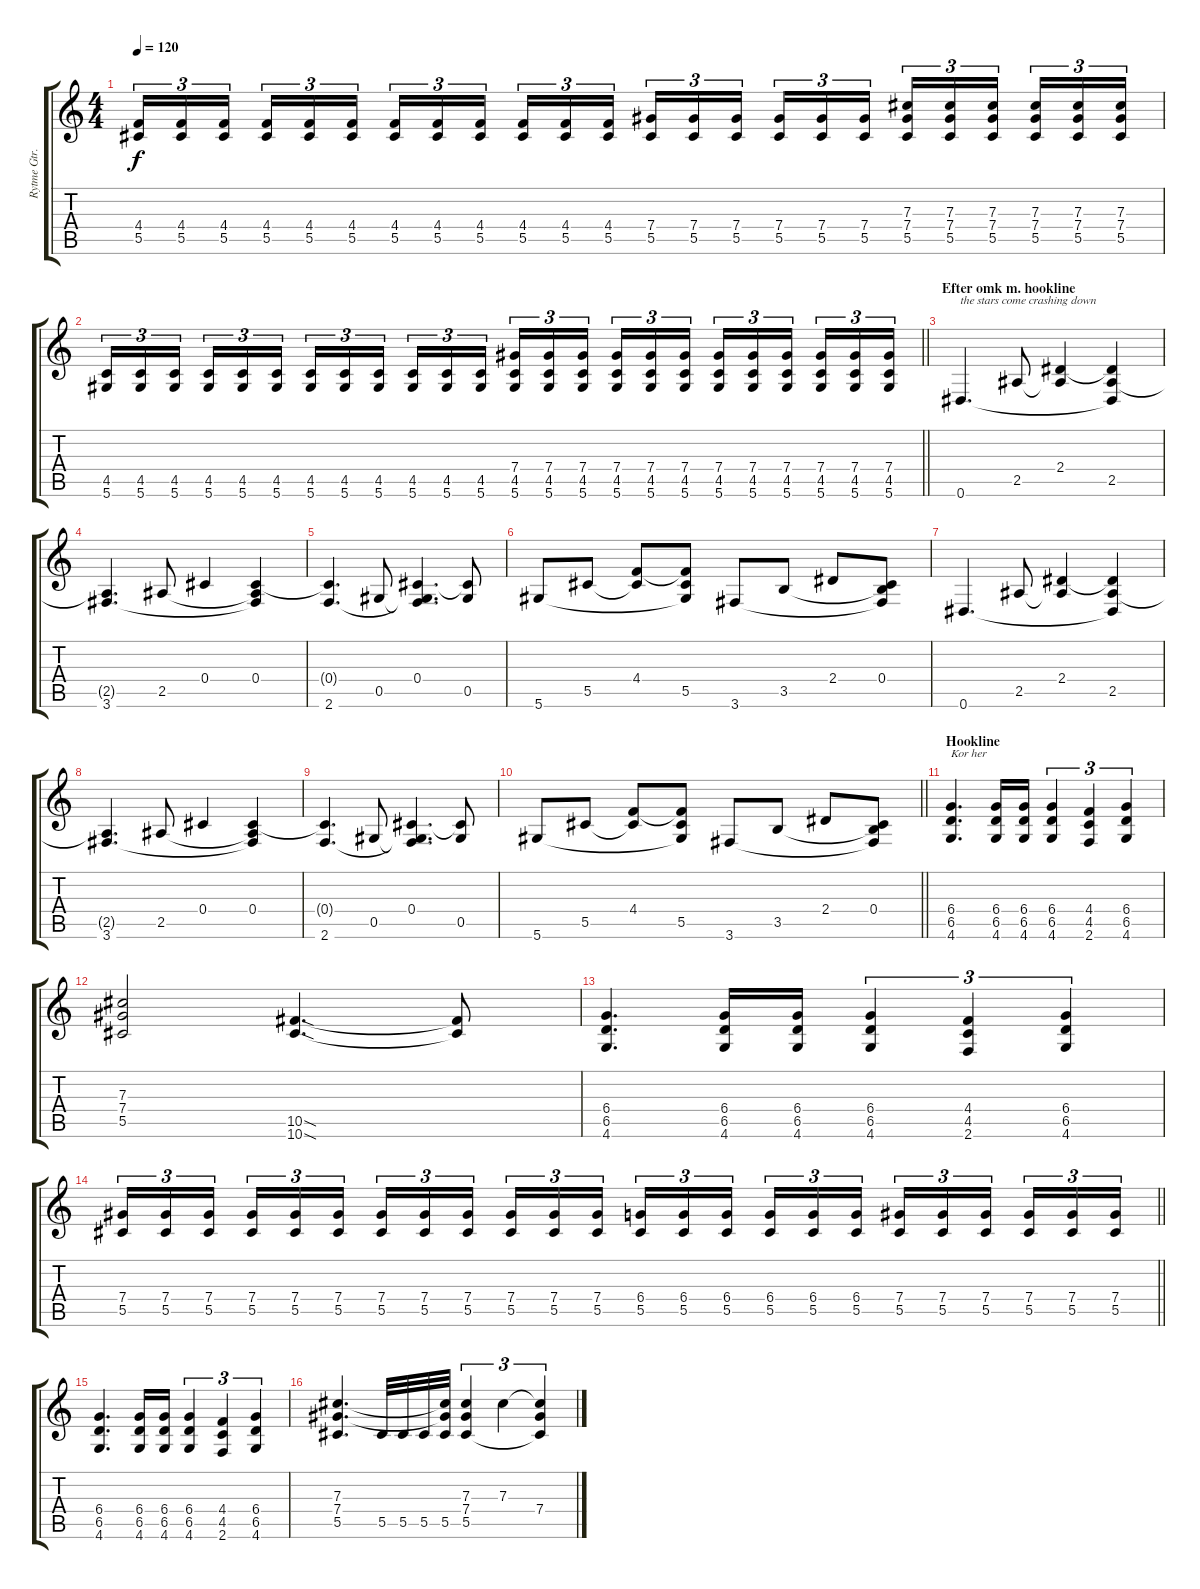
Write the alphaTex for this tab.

\track ("Rytme Gtr. 1" "Rytme Gtr.") {instrument distortionguitar}
\staff {score tabs}
\tuning (Eb4 Bb3 Gb3 Db3 Ab2 Eb2) {hide}
\ts (4 4)
\tempo 120
\clef g2
\ks c
(4.4 5.5).16{tu (3 2) dy f} (4.4 5.5).16{tu (3 2)} (4.4 5.5).16{tu (3 2) beam splitsecondary} (4.4 5.5).16{tu (3 2)} (4.4 5.5).16{tu (3 2)} (4.4 5.5).16{tu (3 2)} (4.4 5.5).16{tu (3 2)} (4.4 5.5).16{tu (3 2)} (4.4 5.5).16{tu (3 2) beam splitsecondary} (4.4 5.5).16{tu (3 2)} (4.4 5.5).16{tu (3 2)} (4.4 5.5).16{tu (3 2)} (7.4 5.5).16{tu (3 2)} (7.4 5.5).16{tu (3 2)} (7.4 5.5).16{tu (3 2) beam splitsecondary} (7.4 5.5).16{tu (3 2)} (7.4 5.5).16{tu (3 2)} (7.4 5.5).16{tu (3 2)} (7.3 7.4 5.5).16{tu (3 2)} (7.3 7.4 5.5).16{tu (3 2)} (7.3 7.4 5.5).16{tu (3 2) beam splitsecondary} (7.3 7.4 5.5).16{tu (3 2)} (7.3 7.4 5.5).16{tu (3 2)} (7.3 7.4 5.5).16{tu (3 2)} |
\barLineRight lightlight
(4.5 5.6).16{tu (3 2)} (4.5 5.6).16{tu (3 2)} (4.5 5.6).16{tu (3 2) beam splitsecondary} (4.5 5.6).16{tu (3 2)} (4.5 5.6).16{tu (3 2)} (4.5 5.6).16{tu (3 2)} (4.5 5.6).16{tu (3 2)} (4.5 5.6).16{tu (3 2)} (4.5 5.6).16{tu (3 2) beam splitsecondary} (4.5 5.6).16{tu (3 2)} (4.5 5.6).16{tu (3 2)} (4.5 5.6).16{tu (3 2)} (7.4 4.5 5.6).16{tu (3 2)} (7.4 4.5 5.6).16{tu (3 2)} (7.4 4.5 5.6).16{tu (3 2) beam splitsecondary} (7.4 4.5 5.6).16{tu (3 2)} (7.4 4.5 5.6).16{tu (3 2)} (7.4 4.5 5.6).16{tu (3 2)} (7.4 4.5 5.6).16{tu (3 2)} (7.4 4.5 5.6).16{tu (3 2)} (7.4 4.5 5.6).16{tu (3 2) beam splitsecondary} (7.4 4.5 5.6).16{tu (3 2)} (7.4 4.5 5.6).16{tu (3 2)} (7.4 4.5 5.6).16{tu (3 2)} |
\section ("" "Efter omk m. hookline")
0.6.4{d txt "the stars come crashing down"} 2.5.8 (2.4 2.5{t}).4 (2.4{t} 2.5 0.6{t}).4 |
(2.5{t} 3.6).4{d} 2.5.8 0.4.4 (0.4 2.5{t} 3.6{t}).4 |
(0.4{t} 2.6).4{d} 0.5.8 (0.4 0.5{t} 2.6{t}).4{d} (0.4{t} 0.5).8 |
5.6.8 5.5.8 (4.4 5.5{t}).8 (4.4{t} 5.5 5.6{t}).8 3.6.8 3.5.8 2.4.8 (0.4 3.5{t} 3.6{t}).8 |
0.6.4{d} 2.5.8 (2.4 2.5{t}).4 (2.4{t} 2.5 0.6{t}).4 |
(2.5{t} 3.6).4{d} 2.5.8 0.4.4 (0.4 2.5{t} 3.6{t}).4 |
(0.4{t} 2.6).4{d} 0.5.8 (0.4 0.5{t} 2.6{t}).4{d} (0.4{t} 0.5).8 |
\barLineRight lightlight
5.6.8 5.5.8 (4.4 5.5{t}).8 (4.4{t} 5.5 5.6{t}).8 3.6.8 3.5.8 2.4.8 (0.4 3.5{t} 3.6{t}).8 |
\section ("" "Hookline")
(6.4 6.5 4.6).4{d txt "Kor her"} (6.4 6.5 4.6).16 (6.4 6.5 4.6).16 (6.4 6.5 4.6).4{tu (3 2)} (4.4 4.5 2.6).4{tu (3 2)} (6.4 6.5 4.6).4{tu (3 2)} |
(7.3 7.4 5.5).2 (10.5{sod} 10.6{sod}).4{d} (10.5{t} 10.6{t}).8 |
(6.4 6.5 4.6).4{d} (6.4 6.5 4.6).16 (6.4 6.5 4.6).16 (6.4 6.5 4.6).4{tu (3 2)} (4.4 4.5 2.6).4{tu (3 2)} (6.4 6.5 4.6).4{tu (3 2)} |
\barLineRight lightlight
(7.4 5.5).16{tu (3 2)} (7.4 5.5).16{tu (3 2)} (7.4 5.5).16{tu (3 2) beam splitsecondary} (7.4 5.5).16{tu (3 2)} (7.4 5.5).16{tu (3 2)} (7.4 5.5).16{tu (3 2)} (7.4 5.5).16{tu (3 2)} (7.4 5.5).16{tu (3 2)} (7.4 5.5).16{tu (3 2) beam splitsecondary} (7.4 5.5).16{tu (3 2)} (7.4 5.5).16{tu (3 2)} (7.4 5.5).16{tu (3 2)} (6.4 5.5).16{tu (3 2)} (6.4 5.5).16{tu (3 2)} (6.4 5.5).16{tu (3 2) beam splitsecondary} (6.4 5.5).16{tu (3 2)} (6.4 5.5).16{tu (3 2)} (6.4 5.5).16{tu (3 2)} (7.4 5.5).16{tu (3 2)} (7.4 5.5).16{tu (3 2)} (7.4 5.5).16{tu (3 2) beam splitsecondary} (7.4 5.5).16{tu (3 2)} (7.4 5.5).16{tu (3 2)} (7.4 5.5).16{tu (3 2)} |
(6.4 6.5 4.6).4{d} (6.4 6.5 4.6).16 (6.4 6.5 4.6).16 (6.4 6.5 4.6).4{tu (3 2)} (4.4 4.5 2.6).4{tu (3 2)} (6.4 6.5 4.6).4{tu (3 2)} |
(7.3 7.4 5.5).4{d} 5.5.32 5.5.32 5.5.32 (7.3{t} 7.4{t} 5.5).32 (7.3 7.4 5.5).4{tu (3 2)} 7.3.4{tu (3 2)} (7.3{t} 7.4 5.5{t}).4{tu (3 2)}
